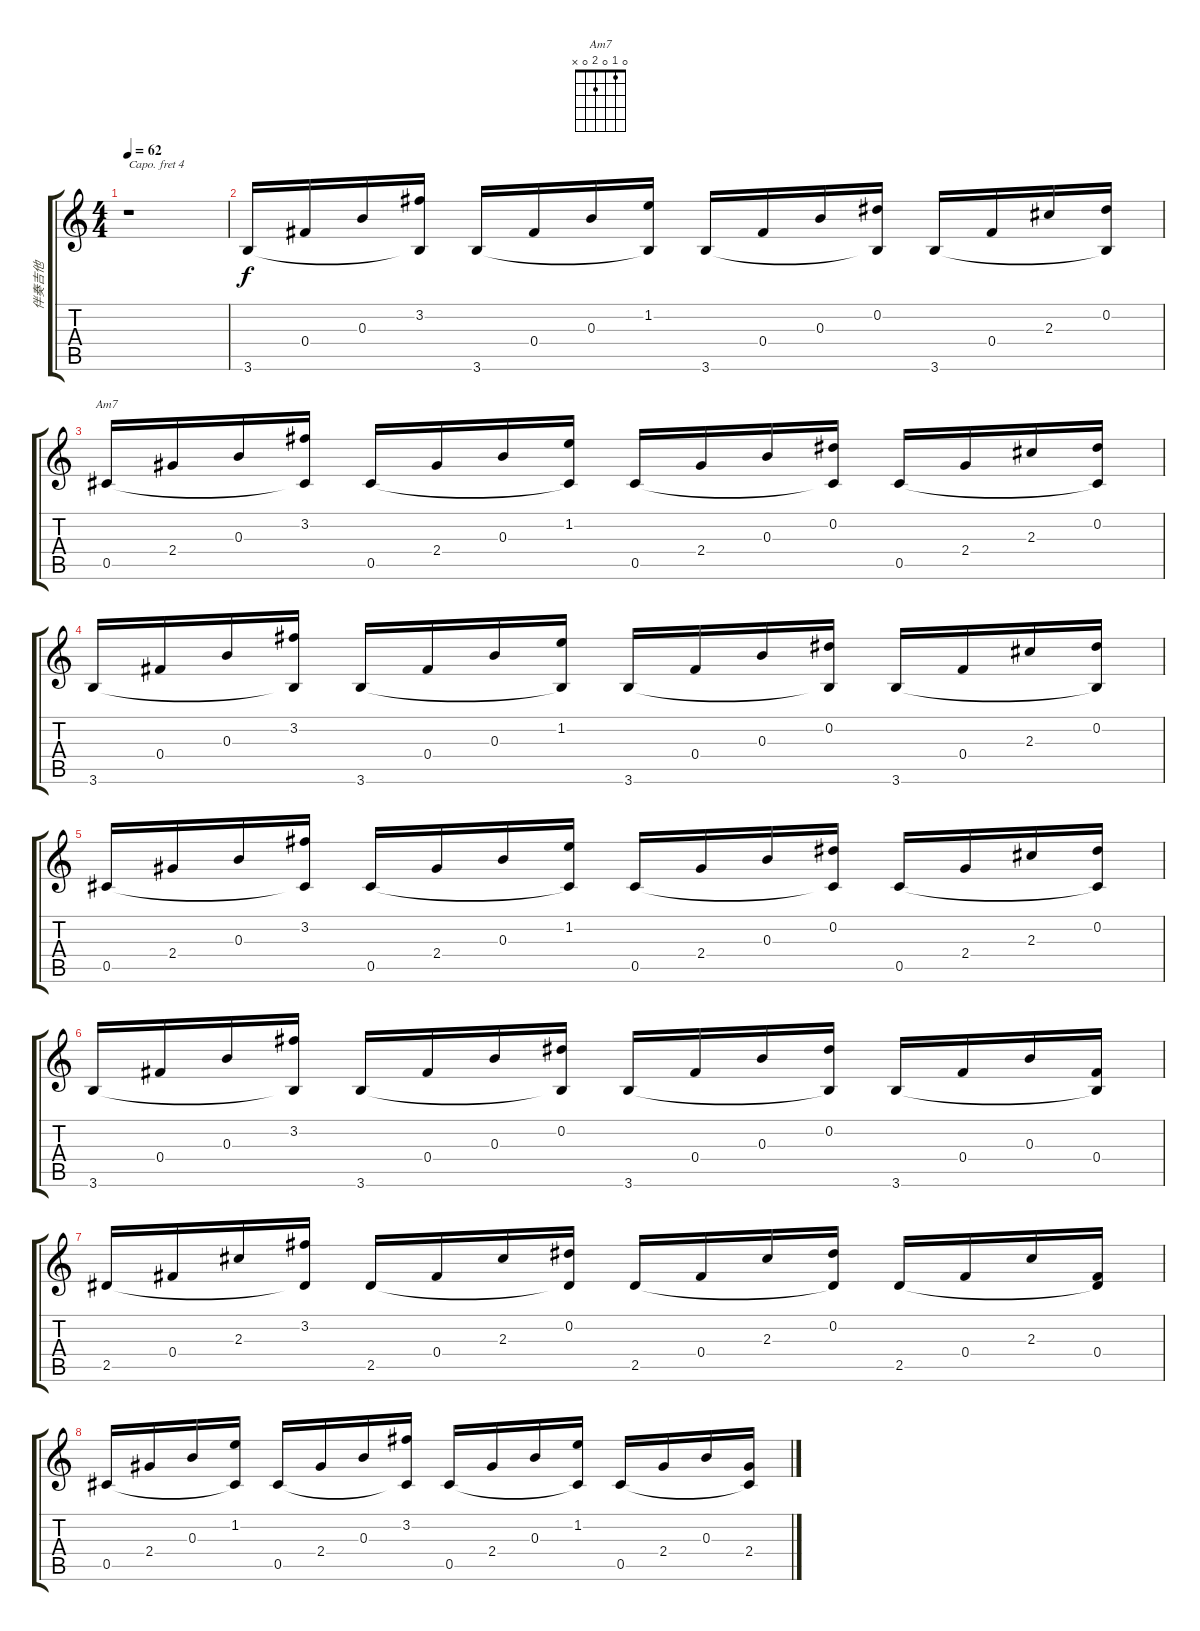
\track ("伴奏吉他" "伴奏吉他") {instrument acousticguitarnylon}
\staff {score tabs}
\capo 4
\tuning (E4 B3 G3 D3 A2 E2) {hide}
\chord ("Am7" 0 1 0 2 0 x)
\ts (4 4)
\tempo 62
\clef g2
\ks c
r.1{dy f instrument acousticguitarnylon} |
3.6.16 0.4.16 0.3.16 (3.2 3.6{t}).16 3.6.16 0.4.16 0.3.16 (1.2 3.6{t}).16 3.6.16 0.4.16 0.3.16 (0.2 3.6{t}).16 3.6.16 0.4.16 2.3.16 (0.2 3.6{t}).16 |
0.5.16{ch "Am7"} 2.4.16 0.3.16 (3.2 0.5{t}).16 0.5.16 2.4.16 0.3.16 (1.2 0.5{t}).16 0.5.16 2.4.16 0.3.16 (0.2 0.5{t}).16 0.5.16 2.4.16 2.3.16 (0.2 0.5{t}).16 |
3.6.16 0.4.16 0.3.16 (3.2 3.6{t}).16 3.6.16 0.4.16 0.3.16 (1.2 3.6{t}).16 3.6.16 0.4.16 0.3.16 (0.2 3.6{t}).16 3.6.16 0.4.16 2.3.16 (0.2 3.6{t}).16 |
0.5.16 2.4.16 0.3.16 (3.2 0.5{t}).16 0.5.16 2.4.16 0.3.16 (1.2 0.5{t}).16 0.5.16 2.4.16 0.3.16 (0.2 0.5{t}).16 0.5.16 2.4.16 2.3.16 (0.2 0.5{t}).16 |
3.6.16 0.4.16 0.3.16 (3.2 3.6{t}).16 3.6.16 0.4.16 0.3.16 (0.2 3.6{t}).16 3.6.16 0.4.16 0.3.16 (0.2 3.6{t}).16 3.6.16 0.4.16 0.3.16 (0.4 3.6{t}).16 |
2.5.16 0.4.16 2.3.16 (3.2 2.5{t}).16 2.5.16 0.4.16 2.3.16 (0.2 2.5{t}).16 2.5.16 0.4.16 2.3.16 (0.2 2.5{t}).16 2.5.16 0.4.16 2.3.16 (0.4 2.5{t}).16 |
0.5.16 2.4.16 0.3.16 (1.2 0.5{t}).16 0.5.16 2.4.16 0.3.16 (3.2 0.5{t}).16 0.5.16 2.4.16 0.3.16 (1.2 0.5{t}).16 0.5.16 2.4.16 0.3.16 (2.4 0.5{t}).16
